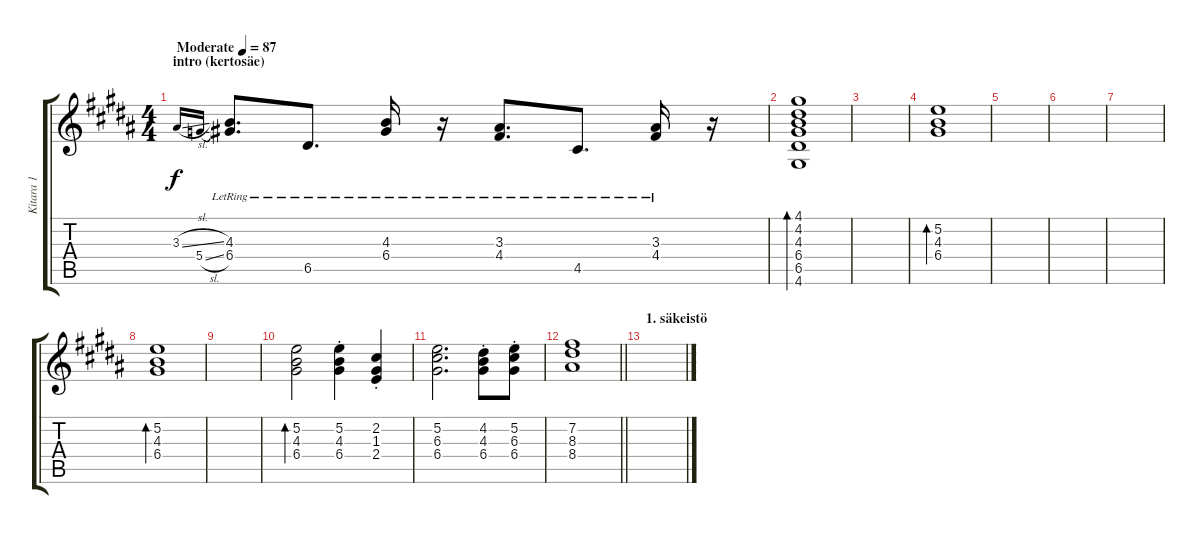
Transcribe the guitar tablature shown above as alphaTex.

\track ("Kitara 1" "Kitara 1") {instrument electricguitarjazz}
\staff {score tabs}
\tuning (E4 B3 G3 D3 A2 E2) {hide}
\ts (4 4)
\section ("" "intro (kertosäe)")
\tempo (87 "Moderate")
\clef g2
\ks g#minor
3.3{sl}.16{gr onbeat dy f instrument electricguitarjazz} 5.4{sl}.16{gr onbeat} (4.3{lr} 6.4{lr}).8{d} 6.5{lr}.8{d} (4.3 6.4{lr}).16 r.16 (3.3{lr} 4.4{lr}).8{d} 4.5{lr}.8{d} (3.3 4.4{lr}).16 r.16 |
(4.1 4.2 4.3 6.4 6.5 4.6).1{bd 60} |
|
(5.2 4.3 6.4).1{bd 30} |
|
|
|
(5.2 4.3 6.4).1{bd 30} |
|
(5.2 4.3 6.4).2{bd 30} (5.2{st} 4.3{st} 6.4{st}).4 (2.2{st} 1.3{st} 2.4{st}).4 |
(5.2 6.3 6.4).2{d} (4.2{st} 4.3{st} 6.4{st}).8 (5.2{st} 6.3{st} 6.4{st}).8 |
\barLineRight lightlight
(7.2 8.3 8.4).1 |
\section ("" "1. säkeistö")
